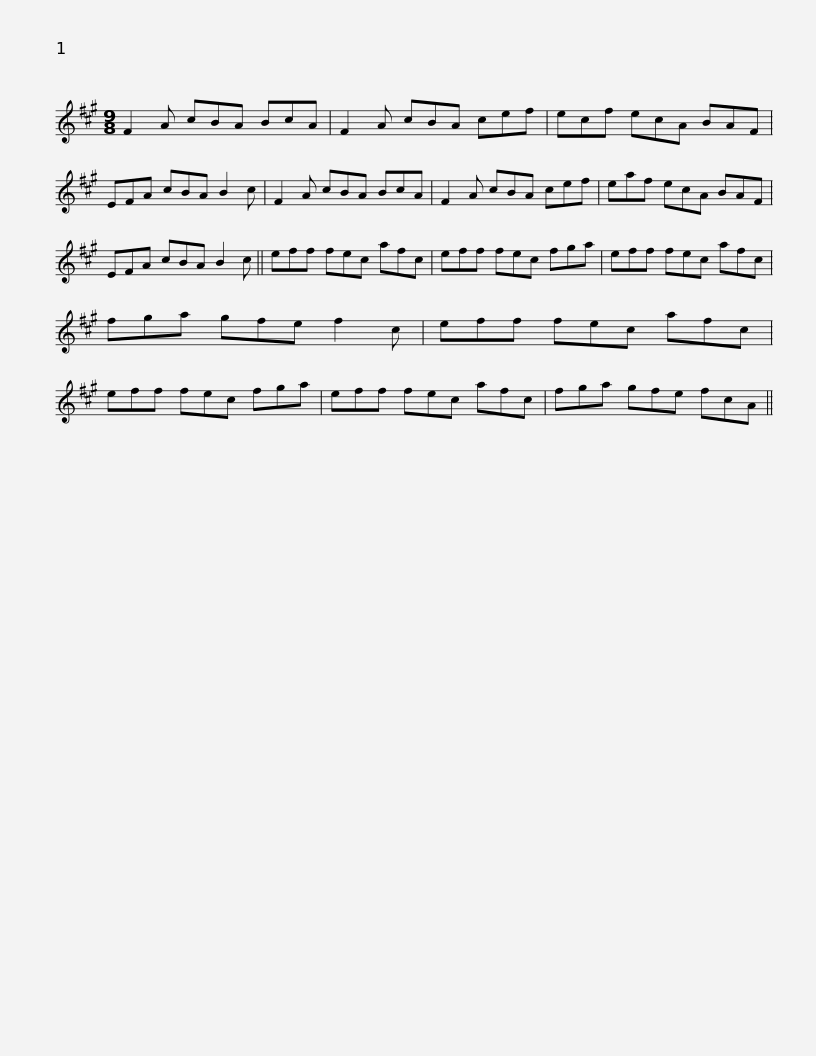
X:1
L:1/8
M:9/8
I:linebreak $
K:A
V:1 treble
V:1
 F2 A cBA BcA | F2 A cBA cef | ecf ecA BAF | EFA cBA B2 c | F2 A cBA BcA |$ %5
 F2 A cBA cef | eaf ecA BAF | EFA cBA B2 c || eff fec afc | eff fec fga |$ %10
 eff fec afc | fga gfe f2 c | eff fec afc | eff fec fga | eff fec afc |$ %15
 fga gfe fcA || %16
